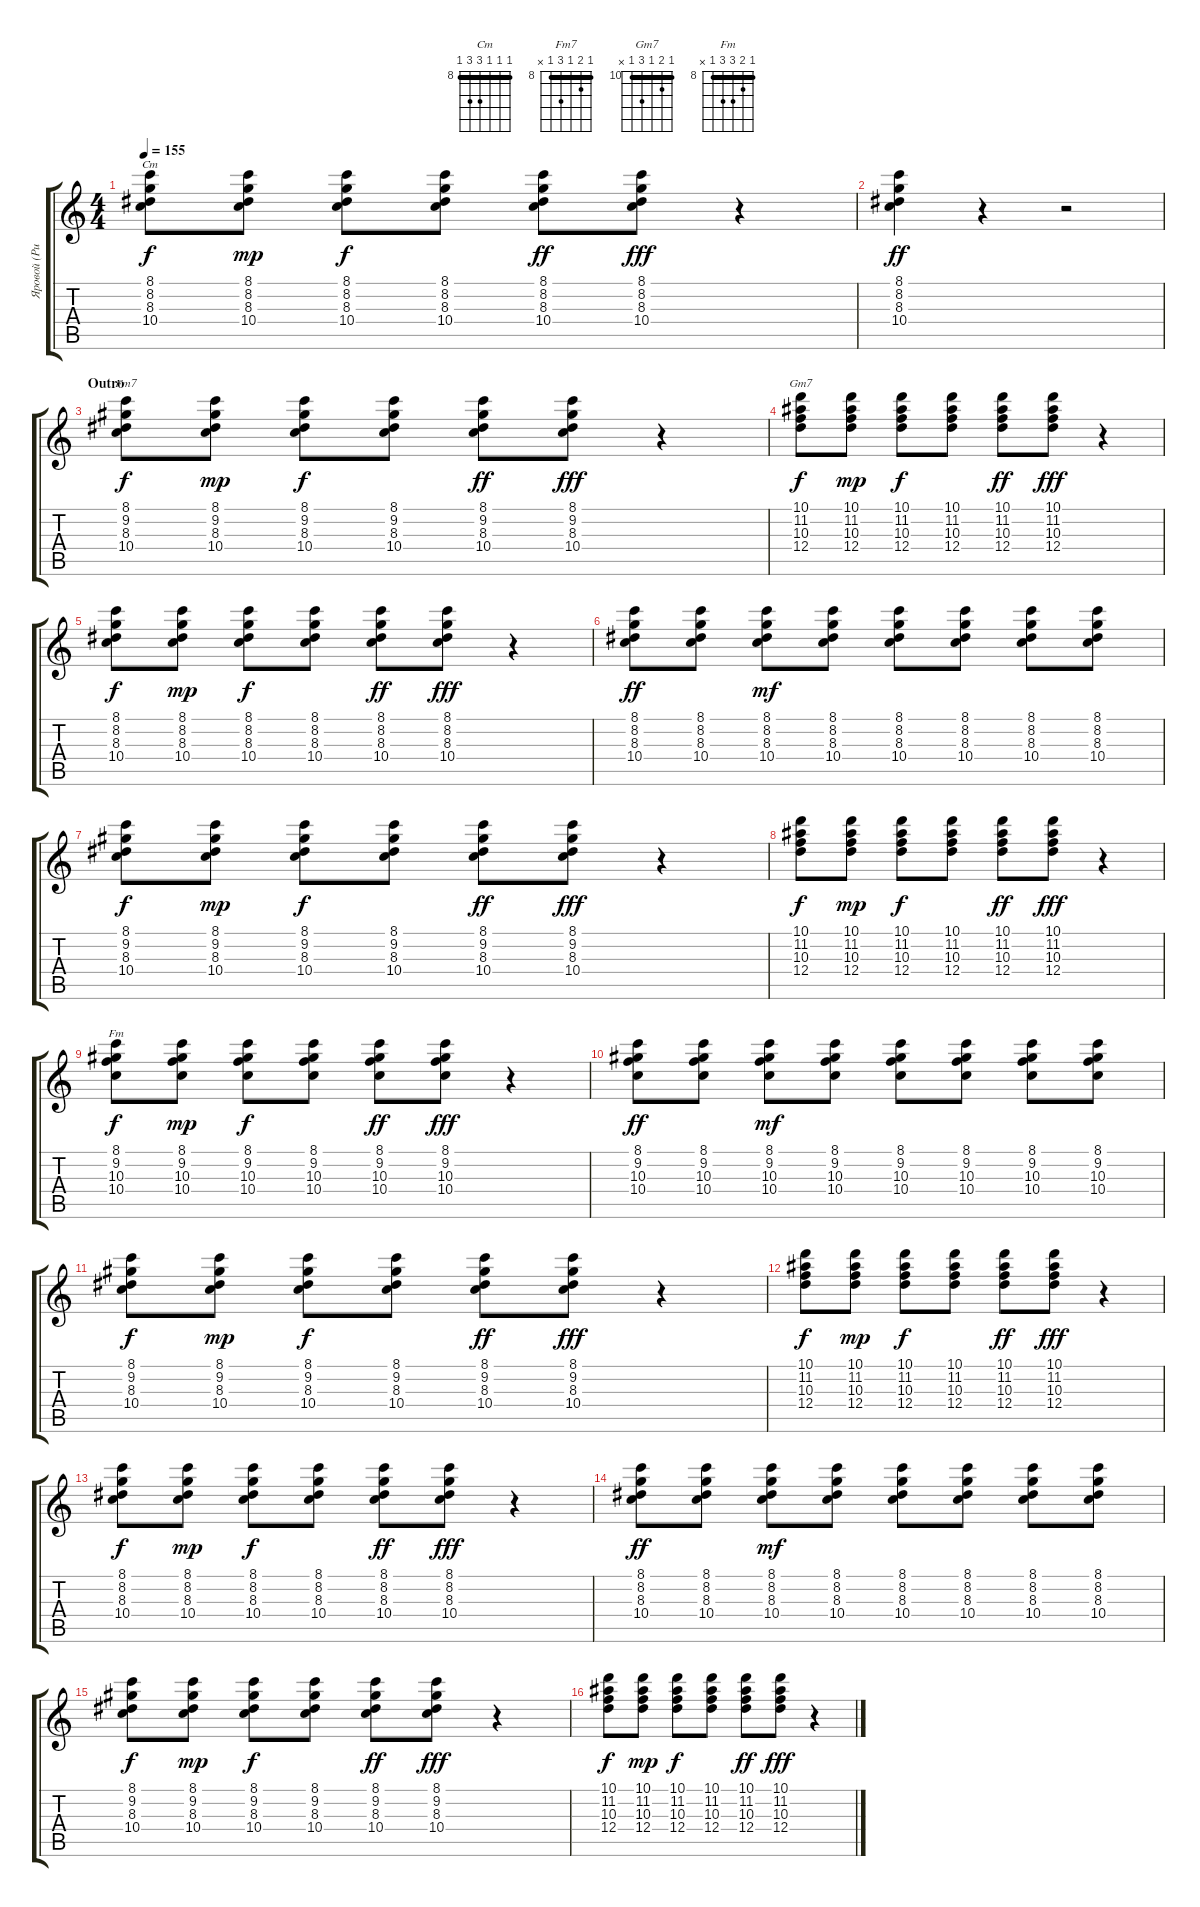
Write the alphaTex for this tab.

\track ("Яровой (Ритм)" "Яровой (Ри") {instrument electricguitarclean}
\staff {score tabs}
\tuning (E4 B3 G3 D3 A2 E2) {hide}
\chord ("Cm" 8 8 8 10 10 8) {firstfret 8 barre 8}
\chord ("Fm7" 8 9 8 10 8 x) {firstfret 8 barre 8}
\chord ("Gm7" 10 11 10 12 10 x) {firstfret 10 barre 10}
\chord ("Fm" 8 9 10 10 8 x) {firstfret 8 barre 8}
\ts (4 4)
\tempo 155
\clef g2
\ks c
(8.1 8.2 8.3 10.4).8{ch "Cm" dy f} (8.1 8.2 8.3 10.4).8{dy mp} (8.1 8.2 8.3 10.4).8{dy f} (8.1 8.2 8.3 10.4).8 (8.1 8.2 8.3 10.4).8{dy ff} (8.1 8.2 8.3 10.4).8{dy fff} r.4 |
(8.1 8.2 8.3 10.4).4{dy ff} r.4 r.2 |
\section ("" "Outro")
(8.1 9.2 8.3 10.4).8{ch "Fm7" dy f} (8.1 9.2 8.3 10.4).8{dy mp} (8.1 9.2 8.3 10.4).8{dy f} (8.1 9.2 8.3 10.4).8 (8.1 9.2 8.3 10.4).8{dy ff} (8.1 9.2 8.3 10.4).8{dy fff} r.4 |
(10.1 11.2 10.3 12.4).8{ch "Gm7" dy f} (10.1 11.2 10.3 12.4).8{dy mp} (10.1 11.2 10.3 12.4).8{dy f} (10.1 11.2 10.3 12.4).8 (10.1 11.2 10.3 12.4).8{dy ff} (10.1 11.2 10.3 12.4).8{dy fff} r.4 |
(8.1 8.2 8.3 10.4).8{dy f} (8.1 8.2 8.3 10.4).8{dy mp} (8.1 8.2 8.3 10.4).8{dy f} (8.1 8.2 8.3 10.4).8 (8.1 8.2 8.3 10.4).8{dy ff} (8.1 8.2 8.3 10.4).8{dy fff} r.4 |
(8.1 8.2 8.3 10.4).8{dy ff} (8.1 8.2 8.3 10.4).8 (8.1 8.2 8.3 10.4).8{dy mf} (8.1 8.2 8.3 10.4).8 (8.1 8.2 8.3 10.4).8 (8.1 8.2 8.3 10.4).8 (8.1 8.2 8.3 10.4).8 (8.1 8.2 8.3 10.4).8 |
(8.1 9.2 8.3 10.4).8{dy f} (8.1 9.2 8.3 10.4).8{dy mp} (8.1 9.2 8.3 10.4).8{dy f} (8.1 9.2 8.3 10.4).8 (8.1 9.2 8.3 10.4).8{dy ff} (8.1 9.2 8.3 10.4).8{dy fff} r.4 |
(10.1 11.2 10.3 12.4).8{dy f} (10.1 11.2 10.3 12.4).8{dy mp} (10.1 11.2 10.3 12.4).8{dy f} (10.1 11.2 10.3 12.4).8 (10.1 11.2 10.3 12.4).8{dy ff} (10.1 11.2 10.3 12.4).8{dy fff} r.4 |
(8.1 9.2 10.3 10.4).8{ch "Fm" dy f} (8.1 9.2 10.3 10.4).8{dy mp} (8.1 9.2 10.3 10.4).8{dy f} (8.1 9.2 10.3 10.4).8 (8.1 9.2 10.3 10.4).8{dy ff} (8.1 9.2 10.3 10.4).8{dy fff} r.4 |
(8.1 9.2 10.3 10.4).8{dy ff} (8.1 9.2 10.3 10.4).8 (8.1 9.2 10.3 10.4).8{dy mf} (8.1 9.2 10.3 10.4).8 (8.1 9.2 10.3 10.4).8 (8.1 9.2 10.3 10.4).8 (8.1 9.2 10.3 10.4).8 (8.1 9.2 10.3 10.4).8 |
(8.1 9.2 8.3 10.4).8{dy f} (8.1 9.2 8.3 10.4).8{dy mp} (8.1 9.2 8.3 10.4).8{dy f} (8.1 9.2 8.3 10.4).8 (8.1 9.2 8.3 10.4).8{dy ff} (8.1 9.2 8.3 10.4).8{dy fff} r.4 |
(10.1 11.2 10.3 12.4).8{dy f} (10.1 11.2 10.3 12.4).8{dy mp} (10.1 11.2 10.3 12.4).8{dy f} (10.1 11.2 10.3 12.4).8 (10.1 11.2 10.3 12.4).8{dy ff} (10.1 11.2 10.3 12.4).8{dy fff} r.4 |
(8.1 8.2 8.3 10.4).8{dy f} (8.1 8.2 8.3 10.4).8{dy mp} (8.1 8.2 8.3 10.4).8{dy f} (8.1 8.2 8.3 10.4).8 (8.1 8.2 8.3 10.4).8{dy ff} (8.1 8.2 8.3 10.4).8{dy fff} r.4 |
(8.1 8.2 8.3 10.4).8{dy ff} (8.1 8.2 8.3 10.4).8 (8.1 8.2 8.3 10.4).8{dy mf} (8.1 8.2 8.3 10.4).8 (8.1 8.2 8.3 10.4).8 (8.1 8.2 8.3 10.4).8 (8.1 8.2 8.3 10.4).8 (8.1 8.2 8.3 10.4).8 |
(8.1 9.2 8.3 10.4).8{dy f} (8.1 9.2 8.3 10.4).8{dy mp} (8.1 9.2 8.3 10.4).8{dy f} (8.1 9.2 8.3 10.4).8 (8.1 9.2 8.3 10.4).8{dy ff} (8.1 9.2 8.3 10.4).8{dy fff} r.4 |
(10.1 11.2 10.3 12.4).8{dy f} (10.1 11.2 10.3 12.4).8{dy mp} (10.1 11.2 10.3 12.4).8{dy f} (10.1 11.2 10.3 12.4).8 (10.1 11.2 10.3 12.4).8{dy ff} (10.1 11.2 10.3 12.4).8{dy fff} r.4
